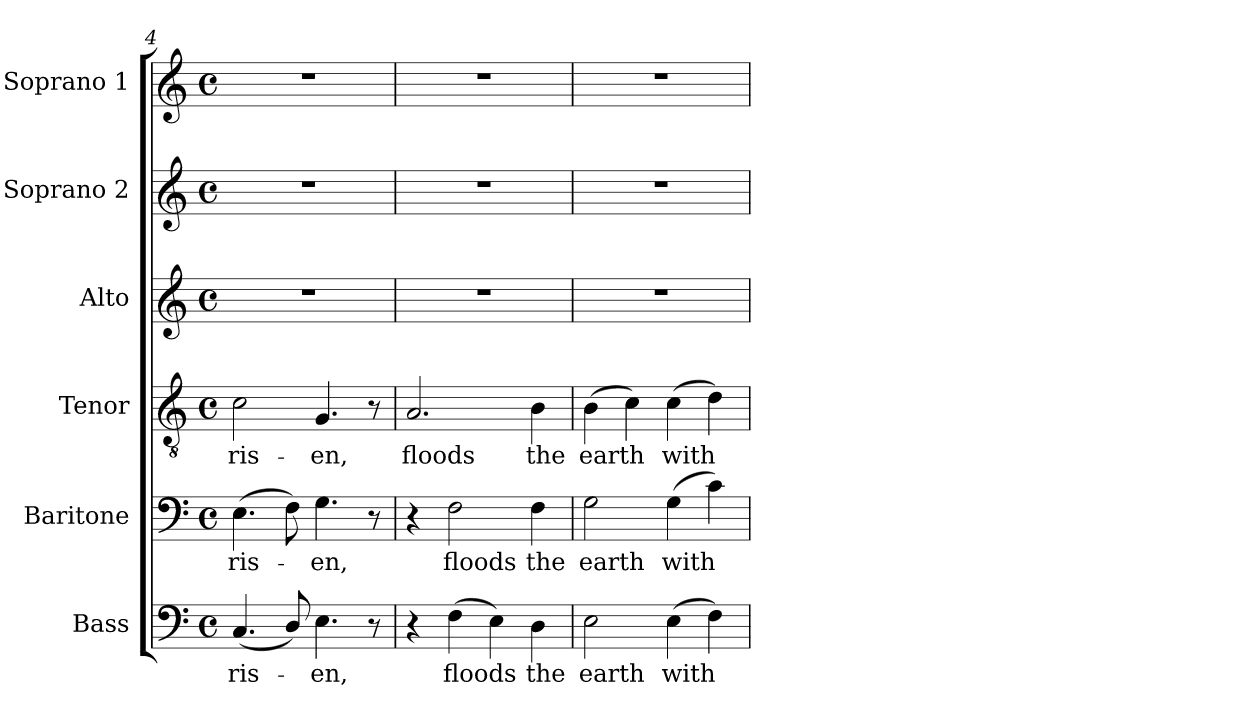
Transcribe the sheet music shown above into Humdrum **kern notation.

**kern	**text	**kern	**text	**kern	**text	**kern	**kern	**kern
*part6	*part6	*part5	*part5	*part4	*part4	*part3	*part2	*part1
*staff6	*staff6	*staff5	*staff5	*staff4	*staff4	*staff3	*staff2	*staff1
*I"Bass	*	*I"Baritone	*	*I"Tenor	*	*I"Alto	*I"Soprano 2	*I"Soprano 1
*I'B.	*	*I'Bar.	*	*I'T.	*	*I'A.	*I'S2.	*I'S1.
*clefF4	*	*clefF4	*	*clefGv2	*	*clefG2	*clefG2	*clefG2
*	*	*	*	*ITrd7c12	*	*	*	*
*k[]	*	*k[]	*	*k[]	*	*k[]	*k[]	*k[]
*C:	*	*C:	*	*C:	*	*C:	*C:	*C:
*M4/4	*	*M4/4	*	*M4/4	*	*M4/4	*M4/4	*M4/4
*met(c)	*	*met(c)	*	*met(c)	*	*met(c)	*met(c)	*met(c)
=4	=4	=4	=4	=4	=4	=4	=4	=4
!	!LO:LY:b:color=#000000	!	!	!	!	!	!	!
!	!	!	!LO:LY:b:color=#000000	!	!	!	!	!
!	!	!	!	!	!LO:LY:b:color=#000000	!	!	!
(4.Ci/	ris-	(4.Ei\	ris-	2Ci\	ris-	1r	1r	1r
8Di/)	.	8Fi\)	.	.	.	.	.	.
!	!LO:LY:b:color=#000000	!	!	!	!	!	!	!
!	!	!	!LO:LY:b:color=#000000	!	!	!	!	!
!	!	!	!	!	!LO:LY:b:color=#000000	!	!	!
4.Ei\	-en,	4.Gi\	-en,	4.GGi/	-en,	.	.	.
8r	.	8r	.	8r	.	.	.	.
=5	=5	=5	=5	=5	=5	=5	=5	=5
!	!	!	!	!	!LO:LY:b:color=#000000	!	!	!
4r	.	4r	.	2.AAi/	floods	1r	1r	1r
!	!LO:LY:b:color=#000000	!	!	!	!	!	!	!
!	!	!	!LO:LY:b:color=#000000	!	!	!	!	!
(4Fi\	floods	2Fi\	floods	.	.	.	.	.
4Ei\)	.	.	.	.	.	.	.	.
!	!LO:LY:b:color=#000000	!	!	!	!	!	!	!
!	!	!	!LO:LY:b:color=#000000	!	!	!	!	!
!	!	!	!	!	!LO:LY:b:color=#000000	!	!	!
4Di\	the	4Fi\	the	4BBi\	the	.	.	.
=6	=6	=6	=6	=6	=6	=6	=6	=6
!	!LO:LY:b:color=#000000	!	!	!	!	!	!	!
!	!	!	!LO:LY:b:color=#000000	!	!	!	!	!
!	!	!	!	!	!LO:LY:b:color=#000000	!	!	!
2Ei\	earth	2Gi\	earth	(4BBi\	earth	1r	1r	1r
.	.	.	.	4Ci\)	.	.	.	.
!	!LO:LY:b:color=#000000	!	!	!	!	!	!	!
!	!	!	!LO:LY:b:color=#000000	!	!	!	!	!
!	!	!	!	!	!LO:LY:b:color=#000000	!	!	!
(4Ei\	with	(4Gi\	with	(4Ci\	with	.	.	.
4Fi\)	.	4ci\)	.	4Di\)	.	.	.	.
=	=	=	=	=	=	=	=	=
*-	*-	*-	*-	*-	*-	*-	*-	*-
